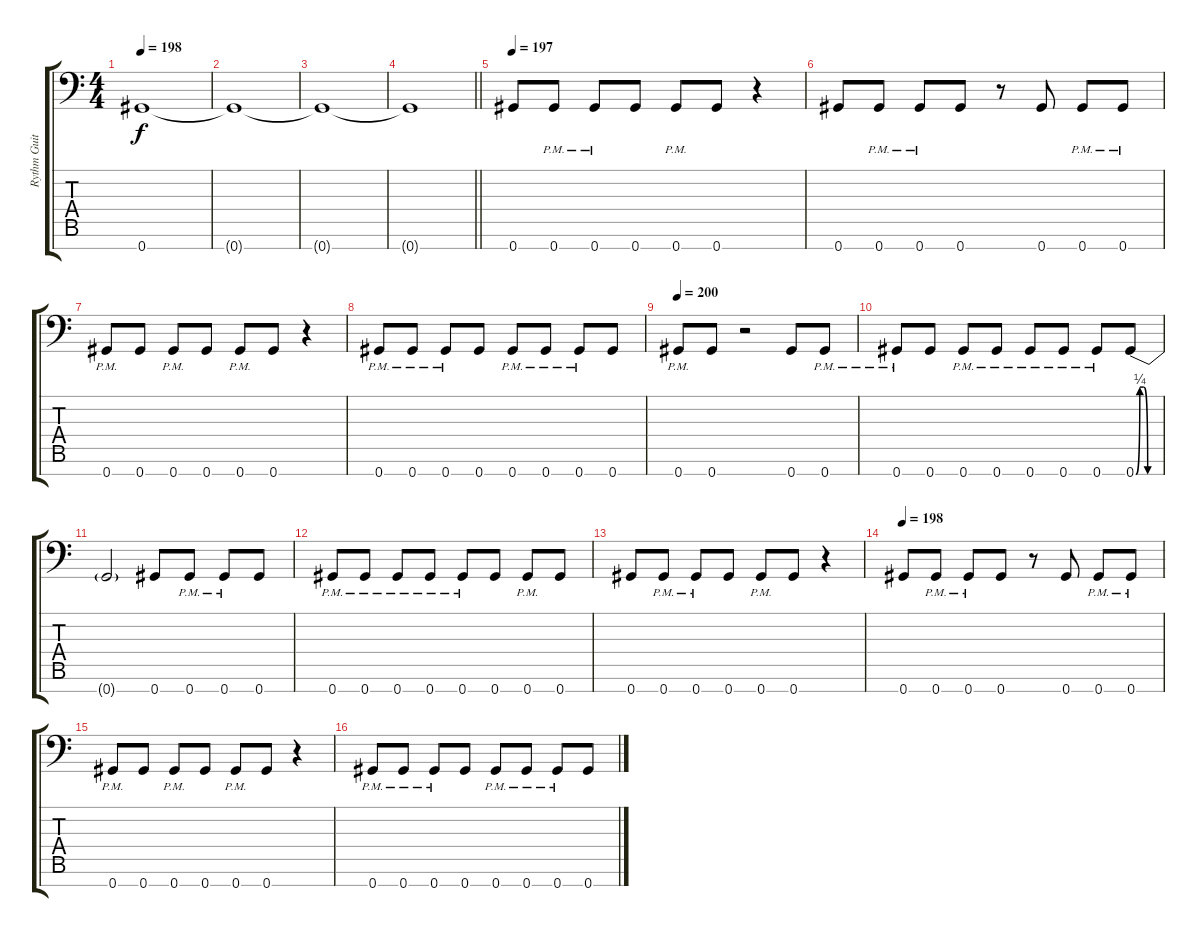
\track ("Rythm Guitar #2" "Rythm Guit") {instrument distortionguitar}
\staff {score tabs}
\tuning (Eb4 Bb3 F3 Eb3 Bb2 F2 Ab1) {hide}
\ts (4 4)
\tempo 198
\clef f4
\ks c
0.7{t}.1{dy f} |
0.7{t}.1 |
0.7{t}.1 |
\barLineRight lightlight
0.7{t}.1 |
\section ("" "")
\tempo 197
0.7.8{volume 13} 0.7{pm}.8 0.7{pm}.8 0.7.8 0.7{pm}.8 0.7.8 r.4 |
0.7.8 0.7{pm}.8 0.7{pm}.8 0.7.8 r.8 0.7.8 0.7{pm}.8 0.7{pm}.8 |
0.7{pm}.8 0.7.8 0.7{pm}.8 0.7.8 0.7{pm}.8 0.7.8 r.4 |
0.7{pm}.8 0.7{pm}.8 0.7{pm}.8 0.7.8 0.7{pm}.8 0.7{pm}.8 0.7{pm}.8 0.7.8 |
\tempo 200
0.7{pm}.8 0.7.8 r.2 0.7.8 0.7{pm}.8 |
0.7{pm}.8 0.7.8 0.7{pm}.8 0.7{pm}.8 0.7{pm}.8 0.7{pm}.8 0.7{pm}.8 0.7{be (custom 0 0 10 1 20 1 30 0 60 0)}.8 |
0.7{t}.2 0.7.8 0.7{pm}.8 0.7{pm}.8 0.7.8 |
0.7{pm}.8 0.7{pm}.8 0.7{pm}.8 0.7{pm}.8 0.7{pm}.8 0.7.8 0.7{pm}.8 0.7.8 |
0.7.8 0.7{pm}.8 0.7{pm}.8 0.7.8 0.7{pm}.8 0.7.8 r.4 |
\tempo 198
0.7.8 0.7{pm}.8 0.7{pm}.8 0.7.8 r.8 0.7.8 0.7{pm}.8 0.7{pm}.8 |
0.7{pm}.8 0.7.8 0.7{pm}.8 0.7.8 0.7{pm}.8 0.7.8 r.4 |
0.7{pm}.8 0.7{pm}.8 0.7{pm}.8 0.7.8 0.7{pm}.8 0.7{pm}.8 0.7{pm}.8 0.7.8
